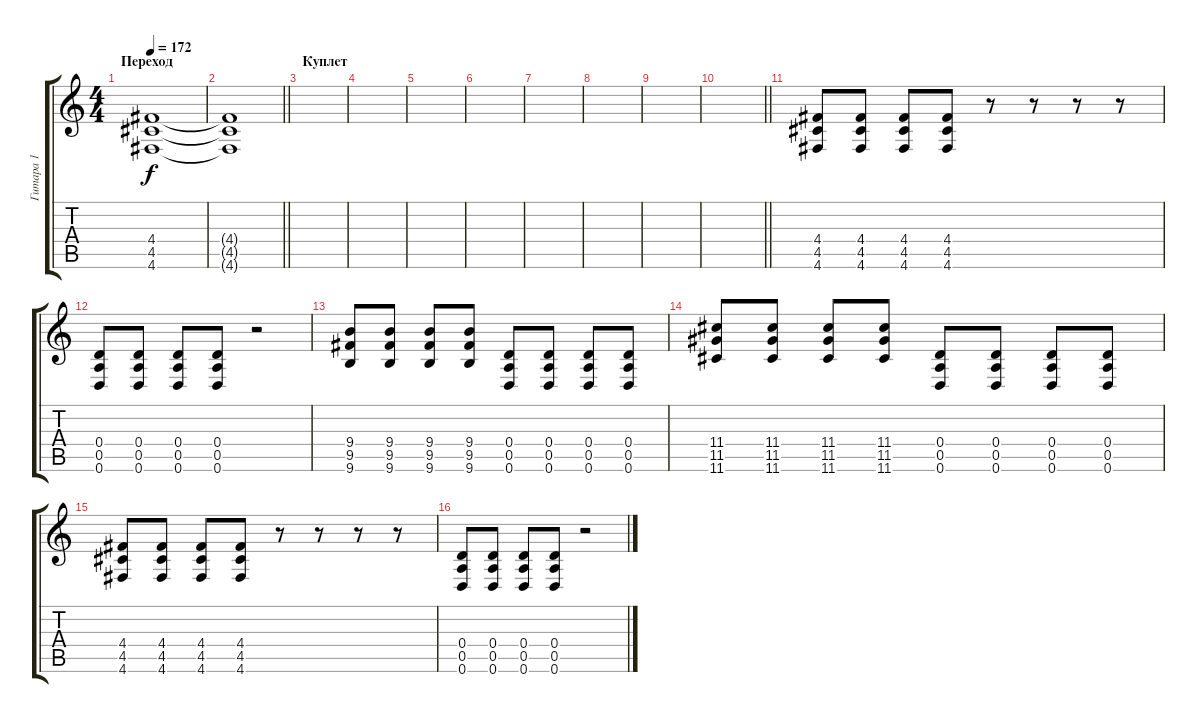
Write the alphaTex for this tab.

\track ("Гитара 1" "Гитара 1") {instrument distortionguitar}
\staff {score tabs}
\tuning (E4 B3 G3 D3 A2 D2) {hide}
\ts (4 4)
\section ("" "Переход")
\tempo 172
\clef g2
\ks c
(4.4 4.5 4.6).1{dy f} |
\barLineRight lightlight
(4.4{t} 4.5{t} 4.6{t}).1 |
\section ("" "Куплет")
|
|
|
|
|
|
|
\barLineRight lightlight
|
\section ("" "")
(4.4 4.5 4.6).8 (4.4 4.5 4.6).8 (4.4 4.5 4.6).8 (4.4 4.5 4.6).8 r.8 r.8 r.8 r.8 |
(0.4 0.5 0.6).8 (0.4 0.5 0.6).8 (0.4 0.5 0.6).8 (0.4 0.5 0.6).8 r.2 |
(9.4 9.5 9.6).8 (9.4 9.5 9.6).8 (9.4 9.5 9.6).8 (9.4 9.5 9.6).8 (0.4 0.5 0.6).8 (0.4 0.5 0.6).8 (0.4 0.5 0.6).8 (0.4 0.5 0.6).8 |
(11.4 11.5 11.6).8 (11.4 11.5 11.6).8 (11.4 11.5 11.6).8 (11.4 11.5 11.6).8 (0.4 0.5 0.6).8 (0.4 0.5 0.6).8 (0.4 0.5 0.6).8 (0.4 0.5 0.6).8 |
(4.4 4.5 4.6).8 (4.4 4.5 4.6).8 (4.4 4.5 4.6).8 (4.4 4.5 4.6).8 r.8 r.8 r.8 r.8 |
(0.4 0.5 0.6).8 (0.4 0.5 0.6).8 (0.4 0.5 0.6).8 (0.4 0.5 0.6).8 r.2
